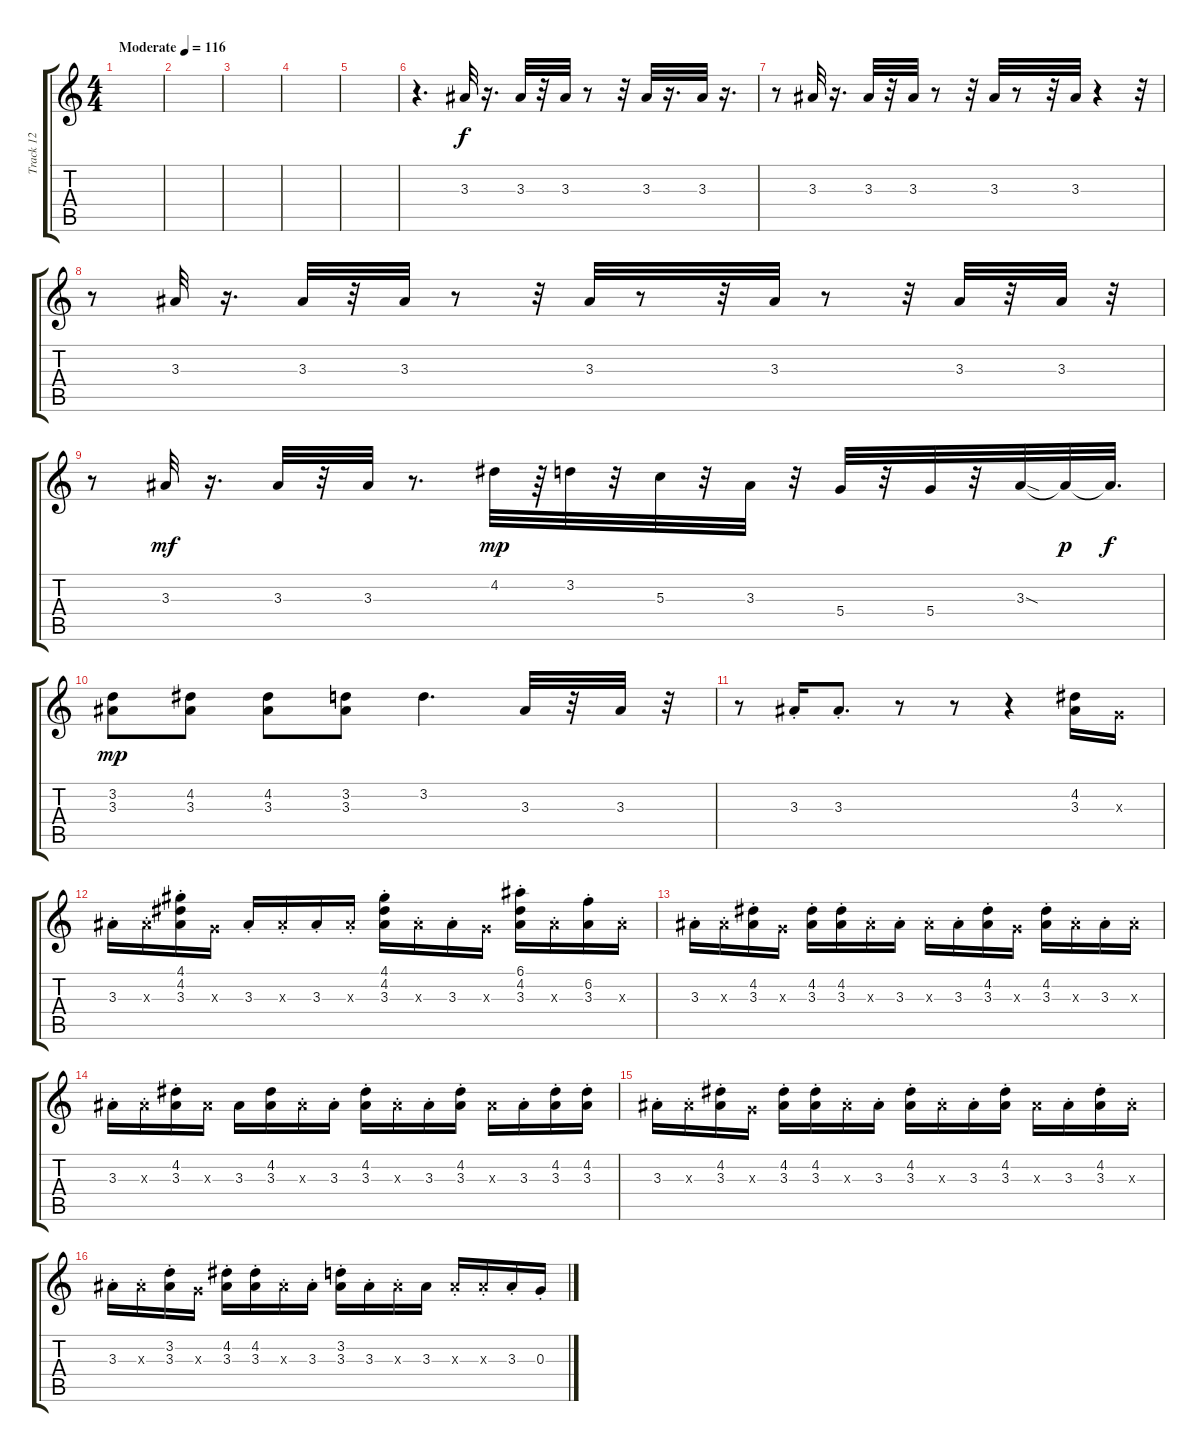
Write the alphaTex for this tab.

\track ("Track 12" "Track 12") {instrument electricguitarclean}
\staff {score tabs}
\tuning (E4 B3 G3 D3 A2 E2) {hide}
\ts (4 4)
\tempo (116 "Moderate")
\clef g2
\ks c
|
|
|
|
|
r.4{d} 3.3.32 r.16{d} 3.3.32 r.32 3.3.32 r.8 r.32 3.3.32 r.16{d} 3.3.32 r.16{d} |
r.8 3.3.32 r.16{d} 3.3.32 r.32 3.3.32 r.8 r.32 3.3.32 r.8 r.32 3.3.32 r.4 r.32 |
r.8 3.3.32 r.16{d} 3.3.32 r.32 3.3.32 r.8 r.32 3.3.32 r.8 r.32 3.3.32 r.8 r.32 3.3.32 r.32 3.3.32 r.32 |
r.8 3.3.32{dy mf} r.16{d} 3.3.32 r.32 3.3.32 r.8{d} 4.2.32{dy mp} r.64 3.2.32 r.32 5.3.32 r.32 3.3.32 r.32 5.4.32 r.32 5.4.32 r.32 3.3{sod}.32 3.3{t}.32{dy p} 3.3{t}.32{d dy f} |
(3.2 3.3).8{dy mp} (4.2 3.3).8 (4.2 3.3).8 (3.2 3.3).8 3.2.4{d} 3.3.32 r.32 3.3.32 r.32 |
r.8 3.3{st}.16 3.3{st}.8{d} r.8 r.8 r.4 (4.2 3.3).16{volume 14} 0.3{x}.16 |
3.3{st}.16 3.3{st x}.16 (4.1 4.2 3.3{st}).16 0.3{x}.16 3.3{st}.16 3.3{st x}.16 3.3{st}.16 3.3{st x}.16 (4.1 4.2 3.3{st}).16 3.3{st x}.16 3.3{st}.16 0.3{x}.16 (6.1 4.2 3.3{st}).16 3.3{st x}.16 (6.2 3.3{st}).16 3.3{st x}.16 |
3.3{st}.16 3.3{st x}.16 (4.2 3.3{st}).16 0.3{x}.16 (4.2 3.3{st}).16 (4.2 3.3{st}).16 3.3{st x}.16 3.3{st}.16 3.3{st x}.16 3.3{st}.16 (4.2 3.3{st}).16 0.3{x}.16 (4.2 3.3{st}).16 3.3{st x}.16 3.3{st}.16 3.3{st x}.16 |
3.3{st}.16 3.3{st x}.16 (4.2 3.3{st}).16 3.3{x}.16 3.3.16 (4.2 3.3).16 3.3{st x}.16 3.3{st}.16 (4.2 3.3{st}).16 3.3{st x}.16 3.3{st}.16 (4.2 3.3{st}).16 3.3{x}.16 3.3{st}.16 (4.2 3.3{st}).16 (4.2 3.3{st}).16 |
3.3{st}.16 3.3{st x}.16 (4.2{st} 3.3{st}).16 0.3{x}.16 (4.2 3.3{st}).16 (4.2 3.3{st}).16 3.3{st x}.16 3.3{st}.16 (4.2{st} 3.3{st}).16 3.3{st x}.16 3.3{st}.16 (4.2{st} 3.3).16 3.3{x}.16 3.3{st}.16 (4.2{st} 3.3{st}).16 3.3{st x}.16 |
3.3{st}.16 3.3{st x}.16 (3.2 3.3{st}).16 0.3{x}.16 (4.2 3.3{st}).16 (4.2 3.3{st}).16 3.3{st x}.16 3.3{st}.16 (3.2 3.3{st}).16 3.3{st}.16 3.3{st x}.16 3.3.16 3.3{st x}.16 3.3{st x}.16 3.3{st}.16 0.3{st}.16
